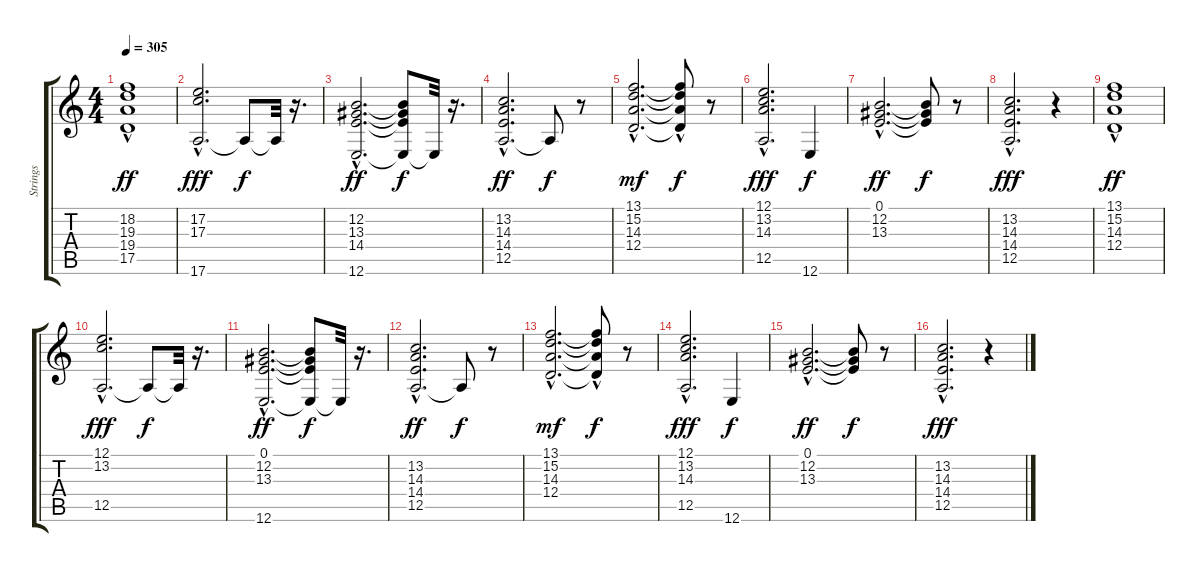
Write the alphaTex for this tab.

\track ("Strings" "Strings") {instrument stringensemble2}
\staff {score tabs}
\tuning (E4 B3 G3 D3 A2 E2) {hide}
\ts (4 4)
\tempo 305
\clef g2
\ks c
(18.2{hac} 19.3{hac} 19.4 17.5{hac}).1{dy ff} |
(17.2 17.3{hac} 17.6{hac}).2{d dy fff} 17.6{t}.8{dy f} 17.6{t}.32 r.16{d} |
(12.2{hac} 13.3{hac} 14.4{hac} 12.6{hac}).2{d dy ff} (12.2{t} 13.3{t} 14.4{t} 12.6{t}).8{dy f} 12.6{t}.32 r.16{d} |
(13.2{hac} 14.3{hac} 14.4 12.5{hac}).2{d dy ff} 12.5{t}.8{dy f} r.8 |
(13.1{hac} 15.2{hac} 14.3{hac} 12.4{hac}).2{d dy mf} (13.1{t} 15.2{t} 14.3{hac t} 12.4{t}).8{dy f} r.8 |
(12.1 13.2{hac} 14.3{hac} 12.5{hac}).2{d dy fff} 12.6.4{dy f} |
(0.1{hac} 12.2{hac} 13.3{hac}).2{d dy ff} (0.1{t} 12.2{t} 13.3{t}).8{dy f} r.8 |
(13.2{hac} 14.3 14.4 12.5).2{d dy fff} r.4 |
(13.1{hac} 15.2{hac} 14.3 12.4{hac}).1{dy ff} |
(12.1 13.2{hac} 12.5{hac}).2{d dy fff} 12.5{t}.8{dy f} 12.5{t}.32 r.16{d} |
(0.1{hac} 12.2{hac} 13.3{hac} 12.6{hac}).2{d dy ff} (0.1{t} 12.2{t} 13.3{t} 12.6{t}).8{dy f} 12.6{t}.32 r.16{d} |
(13.2{hac} 14.3{hac} 14.4 12.5{hac}).2{d dy ff} 12.5{t}.8{dy f} r.8 |
(13.1{hac} 15.2{hac} 14.3{hac} 12.4{hac}).2{d dy mf} (13.1{t} 15.2{t} 14.3{hac t} 12.4{t}).8{dy f} r.8 |
(12.1 13.2{hac} 14.3{hac} 12.5{hac}).2{d dy fff} 12.6.4{dy f} |
(0.1{hac} 12.2{hac} 13.3{hac}).2{d dy ff} (0.1{t} 12.2{t} 13.3{t}).8{dy f} r.8 |
(13.2{hac} 14.3 14.4 12.5).2{d dy fff} r.4
